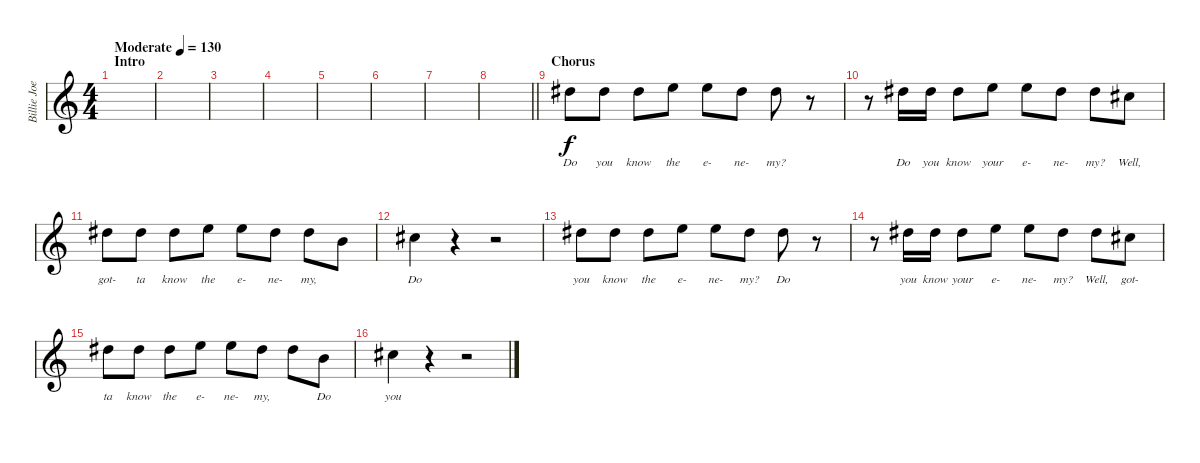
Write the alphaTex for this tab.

\track ("Billie Joe Armstrong - Vocals" "Billie Joe") {instrument distortionguitar}
\staff {score}
\tuning (E4 B3 G3 D3 A2 E2) {hide}
\ts (4 4)
\section ("" "Intro")
\tempo (130 "Moderate")
\clef g2
\ks c
|
|
|
|
|
|
|
\barLineRight lightlight
|
\section ("" "Chorus")
4.2.8{lyrics (0 "Do") lyrics (1 "") lyrics (2 "") lyrics (3 "") lyrics (4 "") volume 7} 4.2.8{lyrics (0 "you") lyrics (1 "") lyrics (2 "") lyrics (3 "") lyrics (4 "")} 4.2.8{lyrics (0 "know") lyrics (1 "") lyrics (2 "") lyrics (3 "") lyrics (4 "")} 5.2.8{lyrics (0 "the") lyrics (1 "") lyrics (2 "") lyrics (3 "") lyrics (4 "")} 5.2.8{lyrics (0 "e-") lyrics (1 "") lyrics (2 "") lyrics (3 "") lyrics (4 "")} 4.2.8{lyrics (0 "ne-") lyrics (1 "") lyrics (2 "") lyrics (3 "") lyrics (4 "")} 4.2.8{lyrics (0 "my?") lyrics (1 "") lyrics (2 "") lyrics (3 "") lyrics (4 "")} r.8 |
r.8 4.2.16{lyrics (0 "Do") lyrics (1 "") lyrics (2 "") lyrics (3 "") lyrics (4 "")} 4.2.16{lyrics (0 "you") lyrics (1 "") lyrics (2 "") lyrics (3 "") lyrics (4 "")} 4.2.8{lyrics (0 "know") lyrics (1 "") lyrics (2 "") lyrics (3 "") lyrics (4 "")} 5.2.8{lyrics (0 "your") lyrics (1 "") lyrics (2 "") lyrics (3 "") lyrics (4 "")} 5.2.8{lyrics (0 "e-") lyrics (1 "") lyrics (2 "") lyrics (3 "") lyrics (4 "")} 4.2.8{lyrics (0 "ne-") lyrics (1 "") lyrics (2 "") lyrics (3 "") lyrics (4 "")} 4.2.8{lyrics (0 "my?") lyrics (1 "") lyrics (2 "") lyrics (3 "") lyrics (4 "")} 2.2.8{lyrics (0 "Well,") lyrics (1 "") lyrics (2 "") lyrics (3 "") lyrics (4 "")} |
4.2.8{lyrics (0 "got-") lyrics (1 "") lyrics (2 "") lyrics (3 "") lyrics (4 "")} 4.2.8{lyrics (0 "ta") lyrics (1 "") lyrics (2 "") lyrics (3 "") lyrics (4 "")} 4.2.8{lyrics (0 "know") lyrics (1 "") lyrics (2 "") lyrics (3 "") lyrics (4 "")} 5.2.8{lyrics (0 "the") lyrics (1 "") lyrics (2 "") lyrics (3 "") lyrics (4 "")} 5.2.8{lyrics (0 "e-") lyrics (1 "") lyrics (2 "") lyrics (3 "") lyrics (4 "")} 4.2.8{lyrics (0 "ne-") lyrics (1 "") lyrics (2 "") lyrics (3 "") lyrics (4 "")} 4.2.8{lyrics (0 "my,") lyrics (1 "") lyrics (2 "") lyrics (3 "") lyrics (4 "")} 0.2.8{lyrics (0 "") lyrics (1 "") lyrics (2 "") lyrics (3 "") lyrics (4 "")} |
2.2.4{lyrics (0 "Do") lyrics (1 "") lyrics (2 "") lyrics (3 "") lyrics (4 "")} r.4 r.2 |
4.2.8{lyrics (0 "you") lyrics (1 "") lyrics (2 "") lyrics (3 "") lyrics (4 "") volume 12} 4.2.8{lyrics (0 "know") lyrics (1 "") lyrics (2 "") lyrics (3 "") lyrics (4 "")} 4.2.8{lyrics (0 "the") lyrics (1 "") lyrics (2 "") lyrics (3 "") lyrics (4 "")} 5.2.8{lyrics (0 "e-") lyrics (1 "") lyrics (2 "") lyrics (3 "") lyrics (4 "")} 5.2.8{lyrics (0 "ne-") lyrics (1 "") lyrics (2 "") lyrics (3 "") lyrics (4 "")} 4.2.8{lyrics (0 "my?") lyrics (1 "") lyrics (2 "") lyrics (3 "") lyrics (4 "")} 4.2.8{lyrics (0 "Do") lyrics (1 "") lyrics (2 "") lyrics (3 "") lyrics (4 "")} r.8 |
r.8 4.2.16{lyrics (0 "you") lyrics (1 "") lyrics (2 "") lyrics (3 "") lyrics (4 "")} 4.2.16{lyrics (0 "know") lyrics (1 "") lyrics (2 "") lyrics (3 "") lyrics (4 "")} 4.2.8{lyrics (0 "your") lyrics (1 "") lyrics (2 "") lyrics (3 "") lyrics (4 "")} 5.2.8{lyrics (0 "e-") lyrics (1 "") lyrics (2 "") lyrics (3 "") lyrics (4 "")} 5.2.8{lyrics (0 "ne-") lyrics (1 "") lyrics (2 "") lyrics (3 "") lyrics (4 "")} 4.2.8{lyrics (0 "my?") lyrics (1 "") lyrics (2 "") lyrics (3 "") lyrics (4 "")} 4.2.8{lyrics (0 "Well,") lyrics (1 "") lyrics (2 "") lyrics (3 "") lyrics (4 "")} 2.2.8{lyrics (0 "got-") lyrics (1 "") lyrics (2 "") lyrics (3 "") lyrics (4 "")} |
4.2.8{lyrics (0 "ta") lyrics (1 "") lyrics (2 "") lyrics (3 "") lyrics (4 "")} 4.2.8{lyrics (0 "know") lyrics (1 "") lyrics (2 "") lyrics (3 "") lyrics (4 "")} 4.2.8{lyrics (0 "the") lyrics (1 "") lyrics (2 "") lyrics (3 "") lyrics (4 "")} 5.2.8{lyrics (0 "e-") lyrics (1 "") lyrics (2 "") lyrics (3 "") lyrics (4 "")} 5.2.8{lyrics (0 "ne-") lyrics (1 "") lyrics (2 "") lyrics (3 "") lyrics (4 "")} 4.2.8{lyrics (0 "my,") lyrics (1 "") lyrics (2 "") lyrics (3 "") lyrics (4 "")} 4.2.8{lyrics (0 "") lyrics (1 "") lyrics (2 "") lyrics (3 "") lyrics (4 "")} 0.2.8{lyrics (0 "Do") lyrics (1 "") lyrics (2 "") lyrics (3 "") lyrics (4 "")} |
2.2.4{lyrics (0 "you") lyrics (1 "") lyrics (2 "") lyrics (3 "") lyrics (4 "")} r.4 r.2
